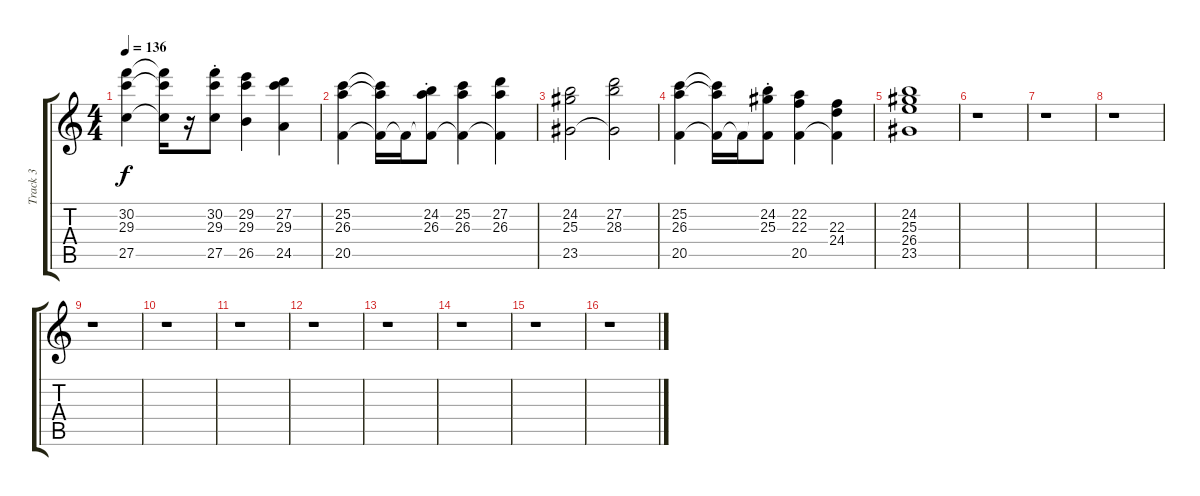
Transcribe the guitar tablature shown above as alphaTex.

\track ("Track 3" "Track 3") {instrument panflute}
\staff {score tabs}
\tuning (E4 B3 G3 D3 A2 E2) {hide}
\ts (4 4)
\tempo 136
\clef g2
\ks c
(30.2 29.3 27.5).4{dy f} (30.2{t} 29.3{t} 27.5{t}).16 r.16 (30.2{st} 29.3{st} 27.5{st}).8 (29.2 29.3 26.5).4 (27.2 29.3 24.5).4 |
(25.2 26.3 20.5).4 (25.2{t} 26.3{t} 20.5{t}).16 20.5{t}.16 (24.2{st} 26.3{st} 20.5{t}).8 (25.2 26.3 20.5{t}).4 (27.2 26.3 20.5{t}).4 |
(24.2 25.3 23.5).2 (27.2 28.3 23.5{t}).2 |
(25.2 26.3 20.5).4 (25.2{t} 26.3{t} 20.5{t}).16 20.5{t}.16 (24.2{st} 25.3{st} 20.5{t}).8 (22.2 22.3 20.5).4 (22.3 24.4 20.5{t}).4 |
(24.2 25.3 26.4 23.5).1 |
r.1 |
r.1 |
r.1 |
r.1 |
r.1 |
r.1 |
r.1 |
r.1 |
r.1 |
r.1 |
r.1
